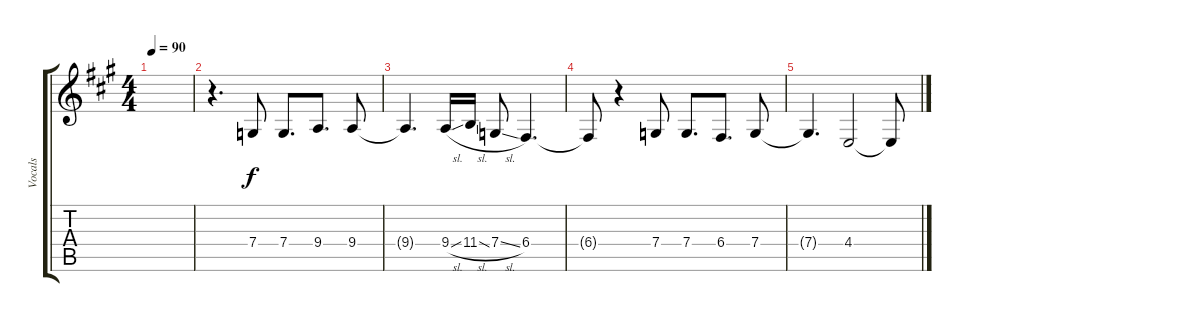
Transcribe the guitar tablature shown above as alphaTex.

\track ("Vocals" "Vocals") {instrument altosax}
\staff {score tabs}
\tuning (D4 A3 F3 C3 G2 D2) {hide}
\ts (4 4)
\tempo 90
\clef g2
\ks a
|
r.4{d} 7.4.8 7.4.8{d} 9.4.8{d} 9.4.8 |
9.4{t}.4{d} 9.4{sl}.16 11.4{sl}.16 7.4{sl}.8 6.4.4{d} |
6.4{t}.8 r.4 7.4.8 7.4.8{d} 6.4.8{d} 7.4.8 |
7.4{t}.4{d} 4.4.2 4.4{t}.8
